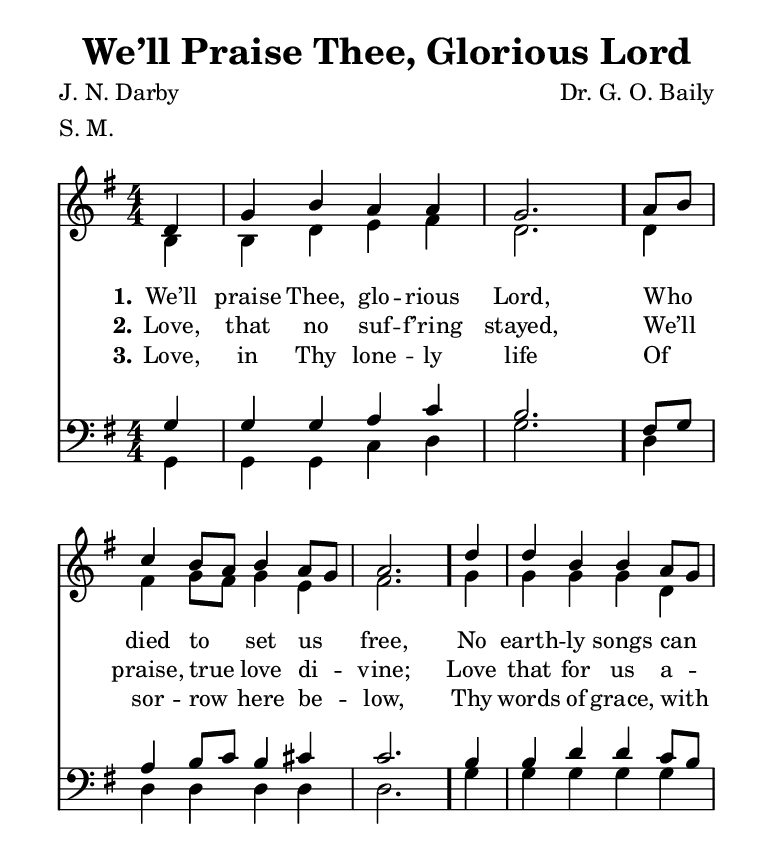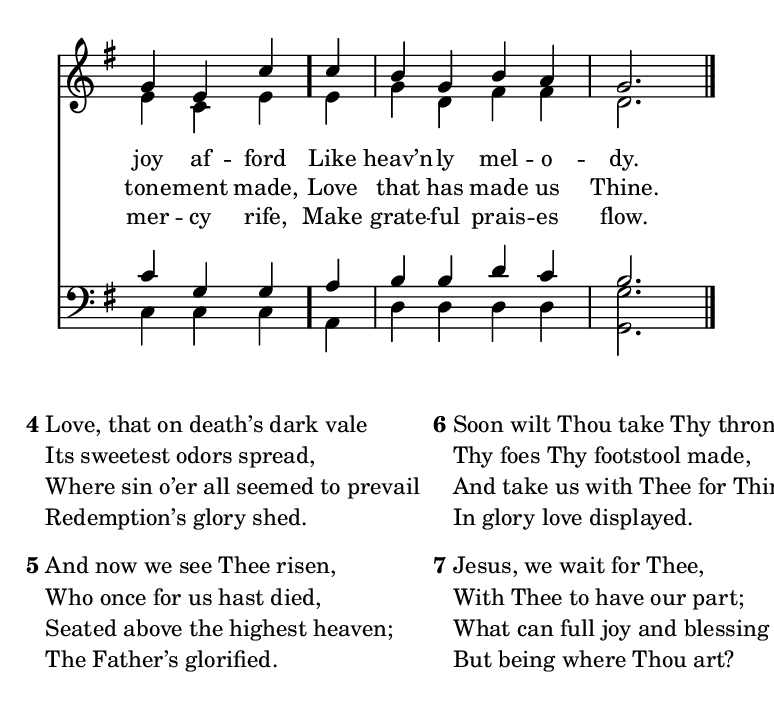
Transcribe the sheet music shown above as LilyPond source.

\include "common/global.ily"
\paper {
  \include "common/paper.ily"
  ragged-bottom = ##t
}

\header{
  hymnnumber = "266"
  title = "We’ll Praise Thee, Glorious Lord"
  tunename = "Armington"
  meter = "S. M."
  poet = "J. N. Darby"
  composer = "Dr. G. O. Baily"
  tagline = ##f
}

global = {
  \include "common/overrides.ily"
  \override Staff.TimeSignature.style = #'numbered
  \time 4/4
  \override Score.MetronomeMark.transparent = ##t % hide all fermata changes too
  \tempo 4=80
  \key g \major
  \partial 4
  \autoBeamOff
}

notesSoprano = {
\global
\relative c' {

  d4 | g b a a | g2.
  a8[ b] | c4 b8[ a] b4 a8[ g] | a2.
  d4 | d b b a8[ g] | g4 e c'
  c4 | b4 g b a | g2.

  \bar "|."

}
}

notesAlto = {
\global
\relative e' {

  b4 | b d e fis | d2.
  d4 | fis g8[ fis] g4 e | fis2.
  g4 | g g g d | e c e
  e4 | g d fis fis | d2.

}
}

notesTenor = {
\global
\relative a {

  g4 | g g a c | b2.
  fis8[ g] | a4 b8[ c] b4 cis | c2.
  b4 | b d d c8[ b] | c4 g g
  a | b b d c | b2.

}
}

notesBass = {
\global
\relative f, {

  g4 | g g c d | g2.
  d4 | d d d d | d2.
  g4 | g g g g | c, c c
  a4 | d d d d | <g g,>2.

}
}

wordsA = \lyricmode {
\set stanza = "1."

We’ll praise Thee, glo -- rious Lord, \bar "."
Who died to set us free, \bar "."
No earth -- ly songs can joy af -- ford \bar "."
Like heav’n -- ly mel -- o -- dy. \bar "."

}

wordsB = \lyricmode {
\set stanza = "2."

Love, that no suf -- f’ring stayed,
We’ll praise, true love di -- vine;
Love that for us a -- tone -- ment made,
Love that has made us Thine.

}

wordsC = \lyricmode {
\set stanza = "3."

Love, in Thy lone -- ly life
Of sor -- row here be -- low,
Thy words of grace, with mer -- cy rife,
Make grate -- ful prais -- es flow.

}

wordsD = \markuplist {

\line { Love, that on death’s dark vale }
\line { Its sweetest odors spread, }
\line { Where sin o’er all seemed to prevail }
\line { Redemption’s glory shed. }

}

wordsE = \markuplist {

\line { And now we see Thee risen, }
\line { Who once for us hast died, }
\line { Seated above the highest heaven; }
\line { The Father’s glorified. }

}

wordsF = \markuplist {

\line { Soon wilt Thou take Thy throne, }
\line { Thy foes Thy footstool made, }
\line { And take us with Thee for Thine own, }
\line { In glory love displayed. }

}

wordsG = \markuplist {

\line { Jesus, we wait for Thee, }
\line { With Thee to have our part; }
\line { What can full joy and blessing be }
\line { But being where Thou art? }

}

\score {
  \context ChoirStaff <<
    \context Staff = upper <<
      \set ChoirStaff.systemStartDelimiter = #'SystemStartBar
      \context Voice  = sopranos { \voiceOne << \notesSoprano >> }
      \context Voice  = altos { \voiceTwo << \notesAlto >> }
      \context Lyrics = one   \lyricsto sopranos \wordsA
      \context Lyrics = two   \lyricsto sopranos \wordsB
      \context Lyrics = three \lyricsto sopranos \wordsC
    >>
    \context Staff = men <<
      \clef bass
      \context Voice  = tenors { \voiceOne << \notesTenor >> }
      \context Voice  = basses { \voiceTwo << \notesBass >> }
    >>
  >>
  \layout {
    \include "common/layout.ily"
  }
  \midi{
    \include "common/midi.ily"
  }
}

\noPageBreak

\markup { \fill-line {
  \hspace #0.1
  \column {
  \line{ \bold 4 \column { \wordsD } } \combine \null \vspace #0.4
  \line{ \bold 5 \column { \wordsE } }
  }
  \hspace #0.1
  \column {
  \line{ \bold 6 \column { \wordsF } } \combine \null \vspace #0.4
  \line{ \bold 7 \column { \wordsG } }
  }
  \hspace #0.1
} }

\version "2.19.49"  % necessary for upgrading to future LilyPond versions.

% vi:set et ts=2 sw=2 ai nocindent syntax=lilypond:
